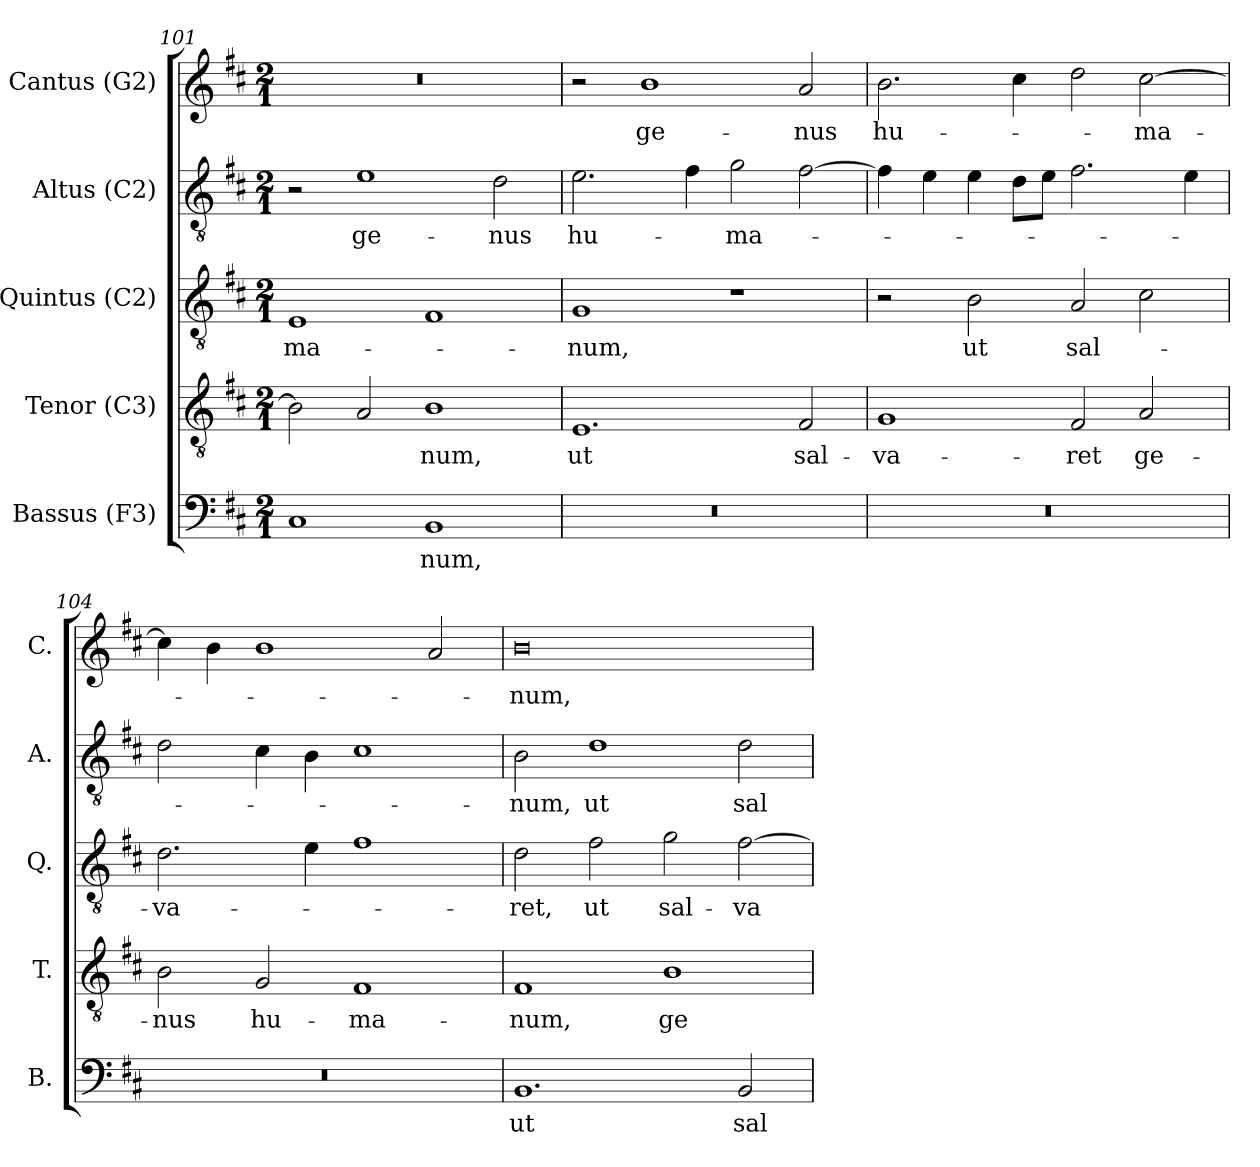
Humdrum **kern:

**kern	**text	**kern	**text	**kern	**text	**kern	**text	**kern	**text
*part5	*part5	*part4	*part4	*part3	*part3	*part2	*part2	*part1	*part1
*staff5	*staff5	*staff4	*staff4	*staff3	*staff3	*staff2	*staff2	*staff1	*staff1
*I"Bassus (F3)	*	*I"Tenor (C3)	*	*I"Quintus (C2)	*	*I"Altus (C2)	*	*I"Cantus (G2)	*
*I'B.	*	*I'T.	*	*I'Q.	*	*I'A.	*	*I'C.	*
*clefF4	*	*clefGv2	*	*clefGv2	*	*clefGv2	*	*clefG2	*
*	*	*ITrd7c12	*	*ITrd7c12	*	*ITrd7c12	*	*	*
*k[f#c#]	*	*k[f#c#]	*	*k[f#c#]	*	*k[f#c#]	*	*k[f#c#]	*
*D:	*	*D:	*	*D:	*	*D:	*	*D:	*
*M2/1	*	*M2/1	*	*M2/1	*	*M2/1	*	*M2/1	*
=101	=101	=101	=101	=101	=101	=101	=101	=101	=101
!	!	!	!	!	!LO:LY:b:color=#000000	!	!	!LO:N:vis=1	!
1C#i	.	2BBi\]	.	1EEi	-ma-	2r	.	0r	.
!	!	!	!	!	!	!	!LO:LY:b:color=#000000	!	!
.	.	2AAi/	.	.	.	1Ei	ge-	.	.
!	!LO:LY:b:color=#000000	!	!	!	!	!	!	!	!
!	!	!	!LO:LY:b:color=#000000	!	!	!	!	!	!
1BBi	-num,	1BBi	-num,	1FF#i	.	.	.	.	.
!	!	!	!	!	!	!	!LO:LY:b:color=#000000	!	!
.	.	.	.	.	.	2Di\	-nus	.	.
!!LO:LB:g=z
=102	=102	=102	=102	=102	=102	=102	=102	=102	=102
!LO:N:vis=1	!	!	!	!	!	!	!	!	!
!	!	!	!LO:LY:b:color=#000000	!	!	!	!	!	!
!	!	!	!	!	!LO:LY:b:color=#000000	!	!	!	!
!	!	!	!	!	!	!	!LO:LY:b:color=#000000	!	!
0r	.	1.EEi	ut	1GGi	-num,	2.Ei\	hu-	2r	.
!	!	!	!	!	!	!	!	!	!LO:LY:b:color=#000000
.	.	.	.	.	.	.	.	1bi	ge-
.	.	.	.	.	.	4F#i\	.	.	.
!	!	!	!	!	!	!	!LO:LY:b:color=#000000	!	!
.	.	.	.	1r	.	2Gi\	-ma-	.	.
!	!	!	!LO:LY:b:color=#000000	!	!	!	!	!	!
!	!	!	!	!	!	!	!	!	!LO:LY:b:color=#000000
.	.	2FF#i/	sal-	.	.	[2F#i\	.	2ai/	-nus
=103	=103	=103	=103	=103	=103	=103	=103	=103	=103
!LO:N:vis=1	!	!	!	!	!	!	!	!	!
!	!	!	!LO:LY:b:color=#000000	!	!	!	!	!	!
!	!	!	!	!	!	!	!	!	!LO:LY:b:color=#000000
0r	.	1GGi	-va-	2r	.	4F#i\]	.	2.bi\	hu-
.	.	.	.	.	.	4Ei\	.	.	.
!	!	!	!	!	!LO:LY:b:color=#000000	!	!	!	!
.	.	.	.	2BBi\	ut	4Ei\	.	.	.
.	.	.	.	.	.	8Di\L	.	4cc#i\	.
.	.	.	.	.	.	8Ei\J	.	.	.
!	!	!	!LO:LY:b:color=#000000	!	!	!	!	!	!
!	!	!	!	!	!LO:LY:b:color=#000000	!	!	!	!
.	.	2FF#i/	-ret	2AAi/	sal-	2.F#i\	.	2ddi\	.
!	!	!	!LO:LY:b:color=#000000	!	!	!	!	!	!
!	!	!	!	!	!	!	!	!	!LO:LY:b:color=#000000
.	.	2AAi/	ge-	2C#i\	.	.	.	[2cc#i\	-ma-
.	.	.	.	.	.	4Ei\	.	.	.
=104	=104	=104	=104	=104	=104	=104	=104	=104	=104
!LO:N:vis=1	!	!	!	!	!	!	!	!	!
!	!	!	!LO:LY:b:color=#000000	!	!	!	!	!	!
!	!	!	!	!	!LO:LY:b:color=#000000	!	!	!	!
0r	.	2BBi\	-nus	2.Di\	-va-	2Di\	.	4cc#i\]	.
.	.	.	.	.	.	.	.	4bi\	.
!	!	!	!LO:LY:b:color=#000000	!	!	!	!	!	!
.	.	2GGi/	hu-	.	.	4C#i\	.	1bi	.
.	.	.	.	4Ei\	.	4BBi\	.	.	.
!	!	!	!LO:LY:b:color=#000000	!	!	!	!	!	!
.	.	1FF#i	-ma-	1F#i	.	1C#i	.	.	.
.	.	.	.	.	.	.	.	2ai/	.
=105	=105	=105	=105	=105	=105	=105	=105	=105	=105
!	!LO:LY:b:color=#000000	!	!	!	!	!	!	!	!
!	!	!	!LO:LY:b:color=#000000	!	!	!	!	!	!
!	!	!	!	!	!LO:LY:b:color=#000000	!	!	!	!
!	!	!	!	!	!	!	!LO:LY:b:color=#000000	!	!
!	!	!	!	!	!	!	!	!	!LO:LY:b:color=#000000
1.BBi	ut	1FF#i	-num,	2Di\	-ret,	2BBi\	-num,	0bi	-num,
!	!	!	!	!	!LO:LY:b:color=#000000	!	!	!	!
!	!	!	!	!	!	!	!LO:LY:b:color=#000000	!	!
.	.	.	.	2F#i\	ut	1Di	ut	.	.
!	!	!	!LO:LY:b:color=#000000	!	!	!	!	!	!
!	!	!	!	!	!LO:LY:b:color=#000000	!	!	!	!
.	.	1BBi	ge-	2Gi\	sal-	.	.	.	.
!	!LO:LY:b:color=#000000	!	!	!	!	!	!	!	!
!	!	!	!	!	!LO:LY:b:color=#000000	!	!	!	!
!	!	!	!	!	!	!	!LO:LY:b:color=#000000	!	!
2BBi/	sal-	.	.	[2F#i\	-va-	2Di\	sal-	.	.
=	=	=	=	=	=	=	=	=	=
*-	*-	*-	*-	*-	*-	*-	*-	*-	*-
